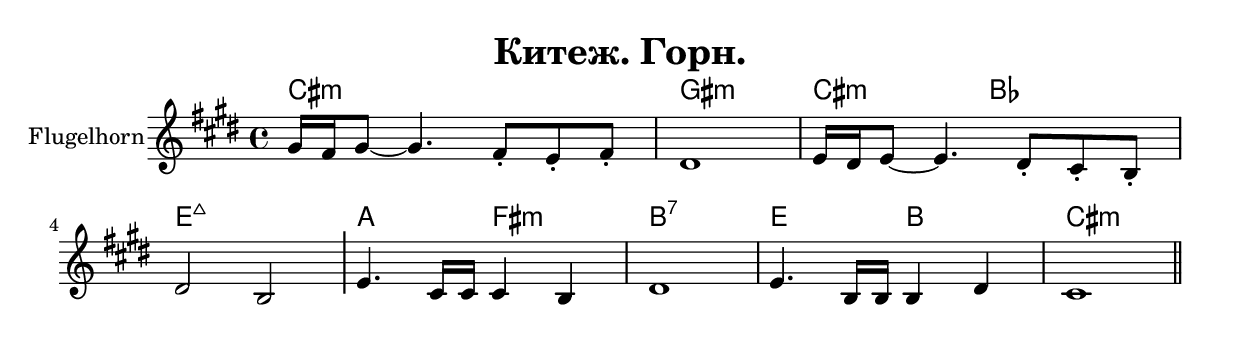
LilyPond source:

\version "2.18.2"

longBar = #(define-music-function (parser location ) ( ) #{ \once \override Staff.BarLine.bar-extent = #'(-3 . 3) #})

\header{
	title="Китеж. Горн."
}

Hrm = \chordmode{
	cis1:m | gis:m |
	cis2:m bes | e1:maj
	a2 fis:m | b1:7 |
	e2 b | cis1:m |
}

Horn = {
	\time 4/4
	\key cis \minor
	\relative c''{
		gis16 fis gis8 ~gis4. fis8-. e-. fis-. | dis1 |
		e16 dis e8~e4. dis8-. cis-. b-. | dis2 b \longBar |

		% fis4. cis16 cis cis2~ | cis1 |
		% e4. b16 b b2~ | b1 |

		e4. cis16 cis cis4 b4 | dis1 |
		e4. b16 b b4 dis | cis1 \bar "||"
	}
}


<<
	\new ChordNames{
		\Hrm
	}
	\new Staff{
		\set Staff.instrumentName="Flugelhorn"
		\clef treble
		\Horn
	}
>>
